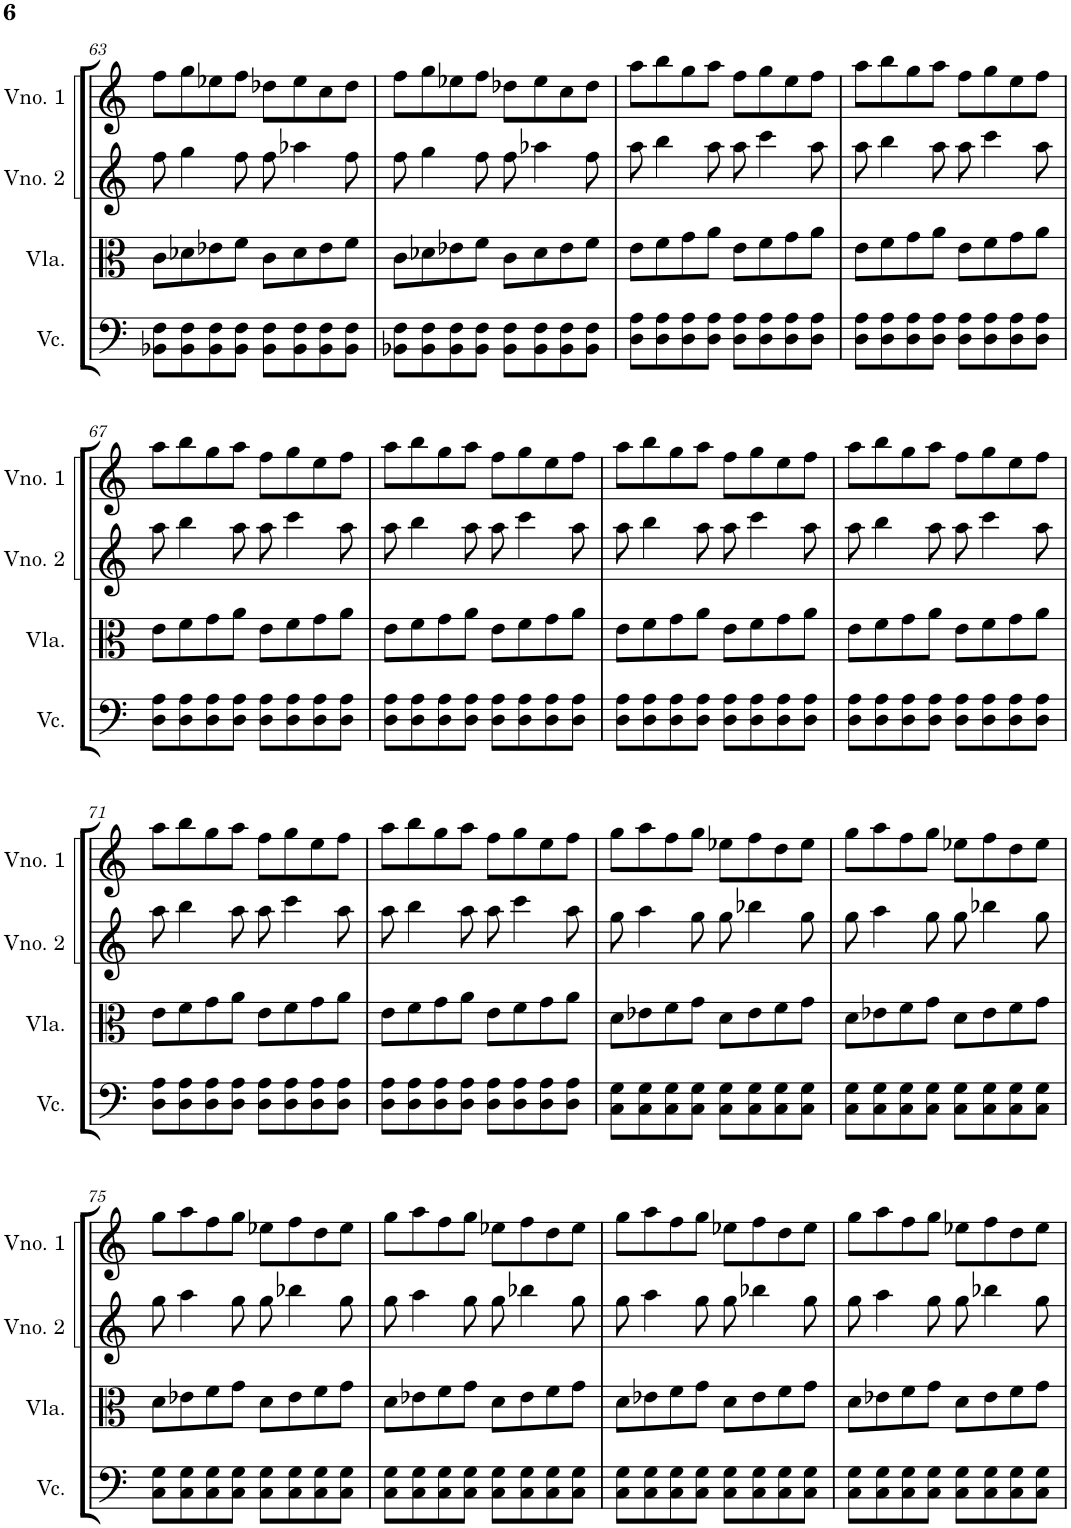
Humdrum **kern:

**kern	**kern	**kern	**kern
*part4	*part3	*part2	*part1
*staff4	*staff3	*staff2	*staff1
*I"Violoncelo	*I"Viola	*I"Violino 2	*I"Violino 1
*I'Vc.	*I'Vla.	*I'Vno. 2	*I'Vno. 1
!!LO:PB:g=z
*clefF4	*clefC3	*clefG2	*clefG2
*k[]	*k[]	*k[]	*k[]
*M4/4	*M4/4	*M4/4	*M4/4
=63	=63	=63	=63
8BB-X\ 8F\L	8c\L	8ff\	8ff\L
8BB-\ 8F\	8d-X\	4gg\	8gg\
8BB-\ 8F\	8e-X\	.	8ee-X\
8BB-\ 8F\J	8f\J	8ff\	8ff\J
8BB-\ 8F\L	8c\L	8ff\	8dd-X\L
8BB-\ 8F\	8d-\	4aa-X\	8ee-\
8BB-\ 8F\	8e-\	.	8cc\
8BB-\ 8F\J	8f\J	8ff\	8dd-\J
=64	=64	=64	=64
8BB-X\ 8F\L	8c\L	8ff\	8ff\L
8BB-\ 8F\	8d-X\	4gg\	8gg\
8BB-\ 8F\	8e-X\	.	8ee-X\
8BB-\ 8F\J	8f\J	8ff\	8ff\J
8BB-\ 8F\L	8c\L	8ff\	8dd-X\L
8BB-\ 8F\	8d-\	4aa-X\	8ee-\
8BB-\ 8F\	8e-\	.	8cc\
8BB-\ 8F\J	8f\J	8ff\	8dd-\J
=65	=65	=65	=65
8D\ 8A\L	8e\L	8aa\	8aa\L
8D\ 8A\	8f\	4bb\	8bb\
8D\ 8A\	8g\	.	8gg\
8D\ 8A\J	8a\J	8aa\	8aa\J
8D\ 8A\L	8e\L	8aa\	8ff\L
8D\ 8A\	8f\	4ccc\	8gg\
8D\ 8A\	8g\	.	8ee\
8D\ 8A\J	8a\J	8aa\	8ff\J
=66	=66	=66	=66
8D\ 8A\L	8e\L	8aa\	8aa\L
8D\ 8A\	8f\	4bb\	8bb\
8D\ 8A\	8g\	.	8gg\
8D\ 8A\J	8a\J	8aa\	8aa\J
8D\ 8A\L	8e\L	8aa\	8ff\L
8D\ 8A\	8f\	4ccc\	8gg\
8D\ 8A\	8g\	.	8ee\
8D\ 8A\J	8a\J	8aa\	8ff\J
!!LO:LB:g=z
=67	=67	=67	=67
8D\ 8A\L	8e\L	8aa\	8aa\L
8D\ 8A\	8f\	4bb\	8bb\
8D\ 8A\	8g\	.	8gg\
8D\ 8A\J	8a\J	8aa\	8aa\J
8D\ 8A\L	8e\L	8aa\	8ff\L
8D\ 8A\	8f\	4ccc\	8gg\
8D\ 8A\	8g\	.	8ee\
8D\ 8A\J	8a\J	8aa\	8ff\J
=68	=68	=68	=68
8D\ 8A\L	8e\L	8aa\	8aa\L
8D\ 8A\	8f\	4bb\	8bb\
8D\ 8A\	8g\	.	8gg\
8D\ 8A\J	8a\J	8aa\	8aa\J
8D\ 8A\L	8e\L	8aa\	8ff\L
8D\ 8A\	8f\	4ccc\	8gg\
8D\ 8A\	8g\	.	8ee\
8D\ 8A\J	8a\J	8aa\	8ff\J
=69	=69	=69	=69
8D\ 8A\L	8e\L	8aa\	8aa\L
8D\ 8A\	8f\	4bb\	8bb\
8D\ 8A\	8g\	.	8gg\
8D\ 8A\J	8a\J	8aa\	8aa\J
8D\ 8A\L	8e\L	8aa\	8ff\L
8D\ 8A\	8f\	4ccc\	8gg\
8D\ 8A\	8g\	.	8ee\
8D\ 8A\J	8a\J	8aa\	8ff\J
=70	=70	=70	=70
8D\ 8A\L	8e\L	8aa\	8aa\L
8D\ 8A\	8f\	4bb\	8bb\
8D\ 8A\	8g\	.	8gg\
8D\ 8A\J	8a\J	8aa\	8aa\J
8D\ 8A\L	8e\L	8aa\	8ff\L
8D\ 8A\	8f\	4ccc\	8gg\
8D\ 8A\	8g\	.	8ee\
8D\ 8A\J	8a\J	8aa\	8ff\J
!!LO:LB:g=z
=71	=71	=71	=71
8D\ 8A\L	8e\L	8aa\	8aa\L
8D\ 8A\	8f\	4bb\	8bb\
8D\ 8A\	8g\	.	8gg\
8D\ 8A\J	8a\J	8aa\	8aa\J
8D\ 8A\L	8e\L	8aa\	8ff\L
8D\ 8A\	8f\	4ccc\	8gg\
8D\ 8A\	8g\	.	8ee\
8D\ 8A\J	8a\J	8aa\	8ff\J
=72	=72	=72	=72
8D\ 8A\L	8e\L	8aa\	8aa\L
8D\ 8A\	8f\	4bb\	8bb\
8D\ 8A\	8g\	.	8gg\
8D\ 8A\J	8a\J	8aa\	8aa\J
8D\ 8A\L	8e\L	8aa\	8ff\L
8D\ 8A\	8f\	4ccc\	8gg\
8D\ 8A\	8g\	.	8ee\
8D\ 8A\J	8a\J	8aa\	8ff\J
=73	=73	=73	=73
8C\ 8G\L	8d\L	8gg\	8gg\L
8C\ 8G\	8e-X\	4aa\	8aa\
8C\ 8G\	8f\	.	8ff\
8C\ 8G\J	8g\J	8gg\	8gg\J
8C\ 8G\L	8d\L	8gg\	8ee-X\L
8C\ 8G\	8e-\	4bb-X\	8ff\
8C\ 8G\	8f\	.	8dd\
8C\ 8G\J	8g\J	8gg\	8ee-\J
=74	=74	=74	=74
8C\ 8G\L	8d\L	8gg\	8gg\L
8C\ 8G\	8e-X\	4aa\	8aa\
8C\ 8G\	8f\	.	8ff\
8C\ 8G\J	8g\J	8gg\	8gg\J
8C\ 8G\L	8d\L	8gg\	8ee-X\L
8C\ 8G\	8e-\	4bb-X\	8ff\
8C\ 8G\	8f\	.	8dd\
8C\ 8G\J	8g\J	8gg\	8ee-\J
!!LO:LB:g=z
=75	=75	=75	=75
8C\ 8G\L	8d\L	8gg\	8gg\L
8C\ 8G\	8e-X\	4aa\	8aa\
8C\ 8G\	8f\	.	8ff\
8C\ 8G\J	8g\J	8gg\	8gg\J
8C\ 8G\L	8d\L	8gg\	8ee-X\L
8C\ 8G\	8e-\	4bb-X\	8ff\
8C\ 8G\	8f\	.	8dd\
8C\ 8G\J	8g\J	8gg\	8ee-\J
=76	=76	=76	=76
8C\ 8G\L	8d\L	8gg\	8gg\L
8C\ 8G\	8e-X\	4aa\	8aa\
8C\ 8G\	8f\	.	8ff\
8C\ 8G\J	8g\J	8gg\	8gg\J
8C\ 8G\L	8d\L	8gg\	8ee-X\L
8C\ 8G\	8e-\	4bb-X\	8ff\
8C\ 8G\	8f\	.	8dd\
8C\ 8G\J	8g\J	8gg\	8ee-\J
=77	=77	=77	=77
8C\ 8G\L	8d\L	8gg\	8gg\L
8C\ 8G\	8e-X\	4aa\	8aa\
8C\ 8G\	8f\	.	8ff\
8C\ 8G\J	8g\J	8gg\	8gg\J
8C\ 8G\L	8d\L	8gg\	8ee-X\L
8C\ 8G\	8e-\	4bb-X\	8ff\
8C\ 8G\	8f\	.	8dd\
8C\ 8G\J	8g\J	8gg\	8ee-\J
=78	=78	=78	=78
8C\ 8G\L	8d\L	8gg\	8gg\L
8C\ 8G\	8e-X\	4aa\	8aa\
8C\ 8G\	8f\	.	8ff\
8C\ 8G\J	8g\J	8gg\	8gg\J
8C\ 8G\L	8d\L	8gg\	8ee-X\L
8C\ 8G\	8e-\	4bb-X\	8ff\
8C\ 8G\	8f\	.	8dd\
8C\ 8G\J	8g\J	8gg\	8ee-\J
=	=	=	=
*-	*-	*-	*-
